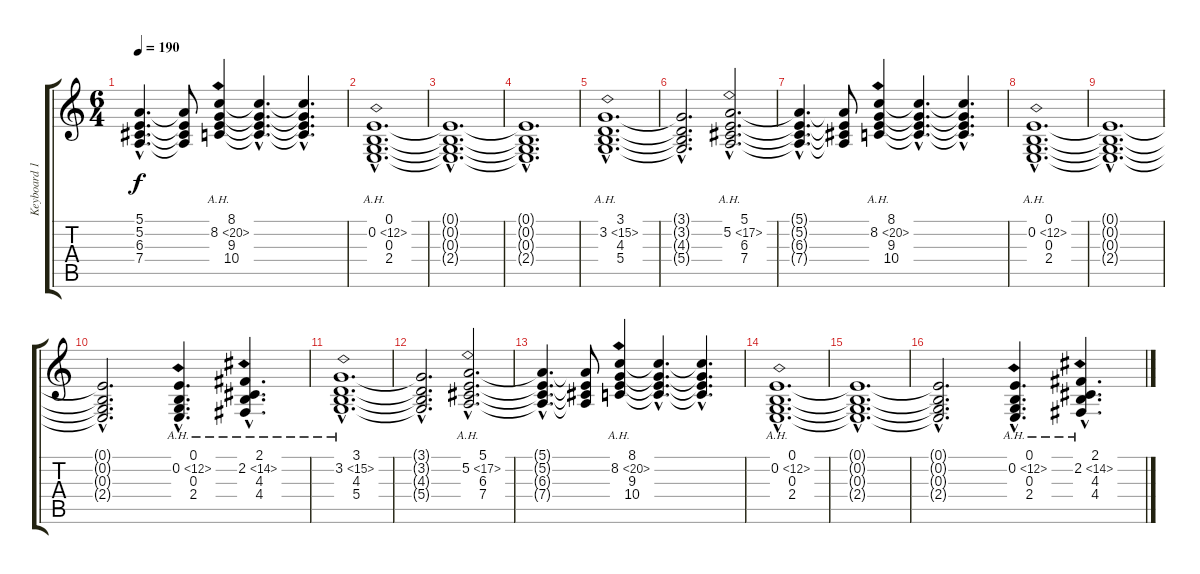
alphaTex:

\track ("Keyboard 1" "Keyboard 1") {instrument stringensemble1}
\staff {score tabs}
\tuning (E4 B3 G3 D3 A2 E2) {hide}
\ts (6 4)
\tempo 190
\clef g2
\ks c
(5.1{hac t} 5.2{hac t} 6.3{hac t} 7.4{hac t}).4{d dy f} (5.1{t} 5.2{t} 6.3{t} 7.4{t}).8 (8.1 8.2{ah 12} 9.3 10.4).4 (8.1{hac t} 8.2{hac t} 9.3{hac t} 10.4{hac t}).4{d} (8.1{hac t} 8.2{hac t} 9.3{hac t} 10.4{hac t}).4{d} |
(0.1{hac} 0.2{ah 12 hac} 0.3{hac} 2.4{hac}).1{d} |
(0.1{hac t} 0.2{hac t} 0.3{hac t} 2.4{hac t}).1{d} |
(0.1{hac t} 0.2{hac t} 0.3{hac t} 2.4{hac t}).1{d} |
(3.1{hac} 3.2{ah 12 hac} 4.3{hac} 5.4{hac}).1{d} |
(3.1{hac t} 3.2{hac t} 4.3{hac t} 5.4{hac t}).2{d} (5.1{hac} 5.2{ah 12 hac} 6.3{hac} 7.4{hac}).2{d} |
(5.1{hac t} 5.2{hac t} 6.3{hac t} 7.4{hac t}).4{d} (5.1{t} 5.2{t} 6.3{t} 7.4{t}).8 (8.1 8.2{ah 12} 9.3 10.4).4 (8.1{hac t} 8.2{hac t} 9.3{hac t} 10.4{hac t}).4{d} (8.1{hac t} 8.2{hac t} 9.3{hac t} 10.4{hac t}).4{d} |
(0.1{hac} 0.2{ah 12 hac} 0.3{hac} 2.4{hac}).1{d} |
(0.1{hac t} 0.2{hac t} 0.3{hac t} 2.4{hac t}).1{d} |
(0.1{hac t} 0.2{hac t} 0.3{hac t} 2.4{hac t}).2{d} (0.1{hac} 0.2{ah 12 hac} 0.3{hac} 2.4{hac}).4{d} (2.1{hac} 2.2{ah 12 hac} 4.3{hac} 4.4{hac}).4{d} |
(3.1{hac} 3.2{ah 12 hac} 4.3{hac} 5.4{hac}).1{d} |
(3.1{hac t} 3.2{hac t} 4.3{hac t} 5.4{hac t}).2{d} (5.1{hac} 5.2{ah 12 hac} 6.3{hac} 7.4{hac}).2{d} |
(5.1{hac t} 5.2{hac t} 6.3{hac t} 7.4{hac t}).4{d} (5.1{t} 5.2{t} 6.3{t} 7.4{t}).8 (8.1 8.2{ah 12} 9.3 10.4).4 (8.1{hac t} 8.2{hac t} 9.3{hac t} 10.4{hac t}).4{d} (8.1{hac t} 8.2{hac t} 9.3{hac t} 10.4{hac t}).4{d} |
(0.1{hac} 0.2{ah 12 hac} 0.3{hac} 2.4{hac}).1{d} |
(0.1{hac t} 0.2{hac t} 0.3{hac t} 2.4{hac t}).1{d} |
(0.1{hac t} 0.2{hac t} 0.3{hac t} 2.4{hac t}).2{d} (0.1{hac} 0.2{ah 12 hac} 0.3{hac} 2.4{hac}).4{d} (2.1{hac} 2.2{ah 12 hac} 4.3{hac} 4.4{hac}).4{d}
